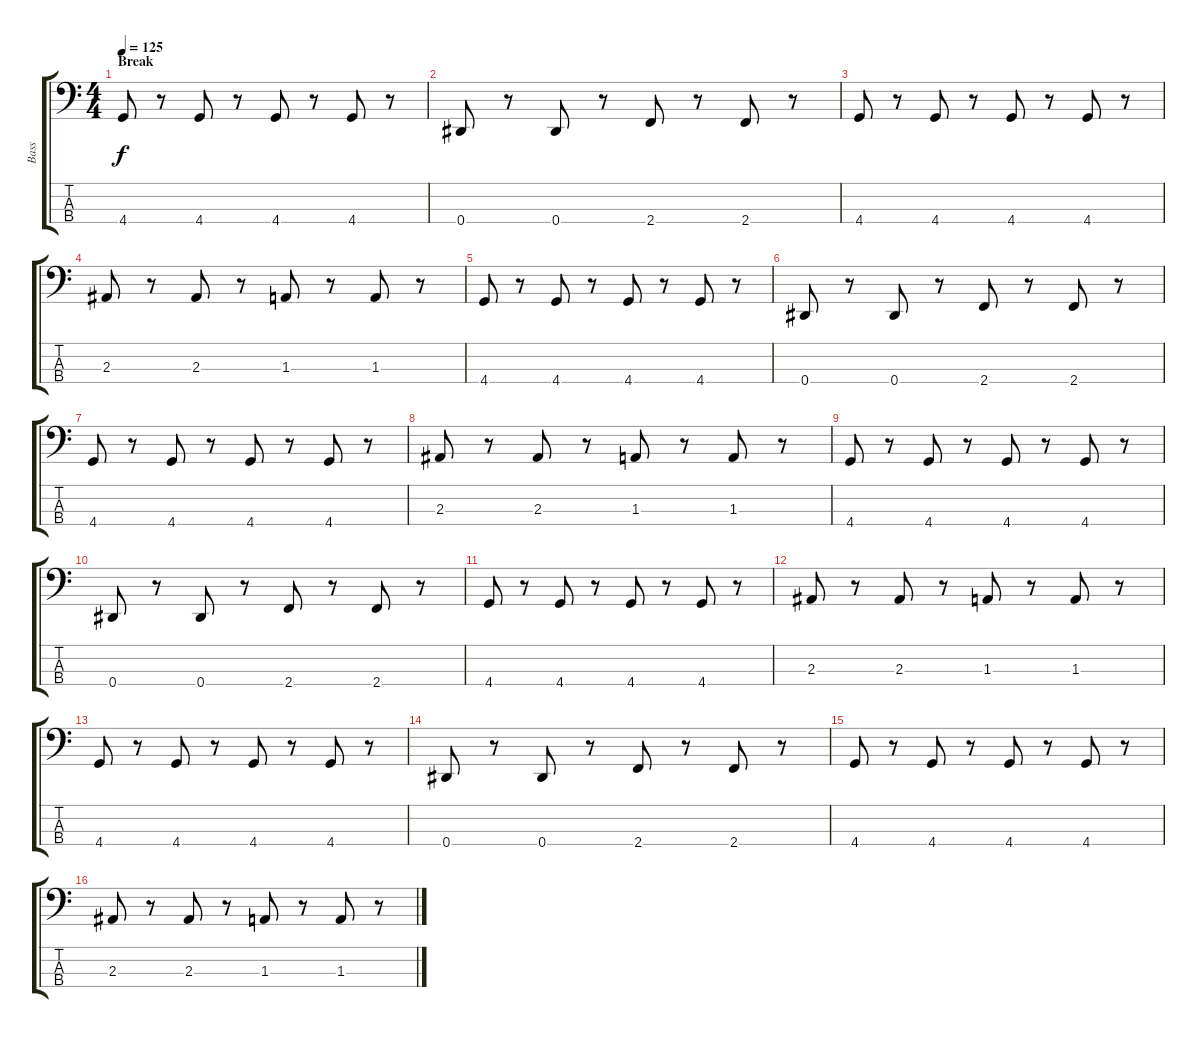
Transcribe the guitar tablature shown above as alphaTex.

\track ("Bass" "Bass") {instrument electricbassfinger}
\staff {score tabs}
\tuning (Gb2 Db2 Ab1 Eb1) {hide}
\ts (4 4)
\section ("" "Break")
\tempo 125
\clef f4
\ks c
4.4.8{dy f} r.8 4.4.8 r.8 4.4.8 r.8 4.4.8 r.8 |
0.4.8 r.8 0.4.8 r.8 2.4.8 r.8 2.4.8 r.8 |
4.4.8 r.8 4.4.8 r.8 4.4.8 r.8 4.4.8 r.8 |
2.3.8 r.8 2.3.8 r.8 1.3.8 r.8 1.3.8 r.8 |
4.4.8 r.8 4.4.8 r.8 4.4.8 r.8 4.4.8 r.8 |
0.4.8 r.8 0.4.8 r.8 2.4.8 r.8 2.4.8 r.8 |
4.4.8 r.8 4.4.8 r.8 4.4.8 r.8 4.4.8 r.8 |
2.3.8 r.8 2.3.8 r.8 1.3.8 r.8 1.3.8 r.8 |
4.4.8 r.8 4.4.8 r.8 4.4.8 r.8 4.4.8 r.8 |
0.4.8 r.8 0.4.8 r.8 2.4.8 r.8 2.4.8 r.8 |
4.4.8 r.8 4.4.8 r.8 4.4.8 r.8 4.4.8 r.8 |
2.3.8 r.8 2.3.8 r.8 1.3.8 r.8 1.3.8 r.8 |
4.4.8 r.8 4.4.8 r.8 4.4.8 r.8 4.4.8 r.8 |
0.4.8 r.8 0.4.8 r.8 2.4.8 r.8 2.4.8 r.8 |
4.4.8 r.8 4.4.8 r.8 4.4.8 r.8 4.4.8 r.8 |
2.3.8 r.8 2.3.8 r.8 1.3.8 r.8 1.3.8 r.8
